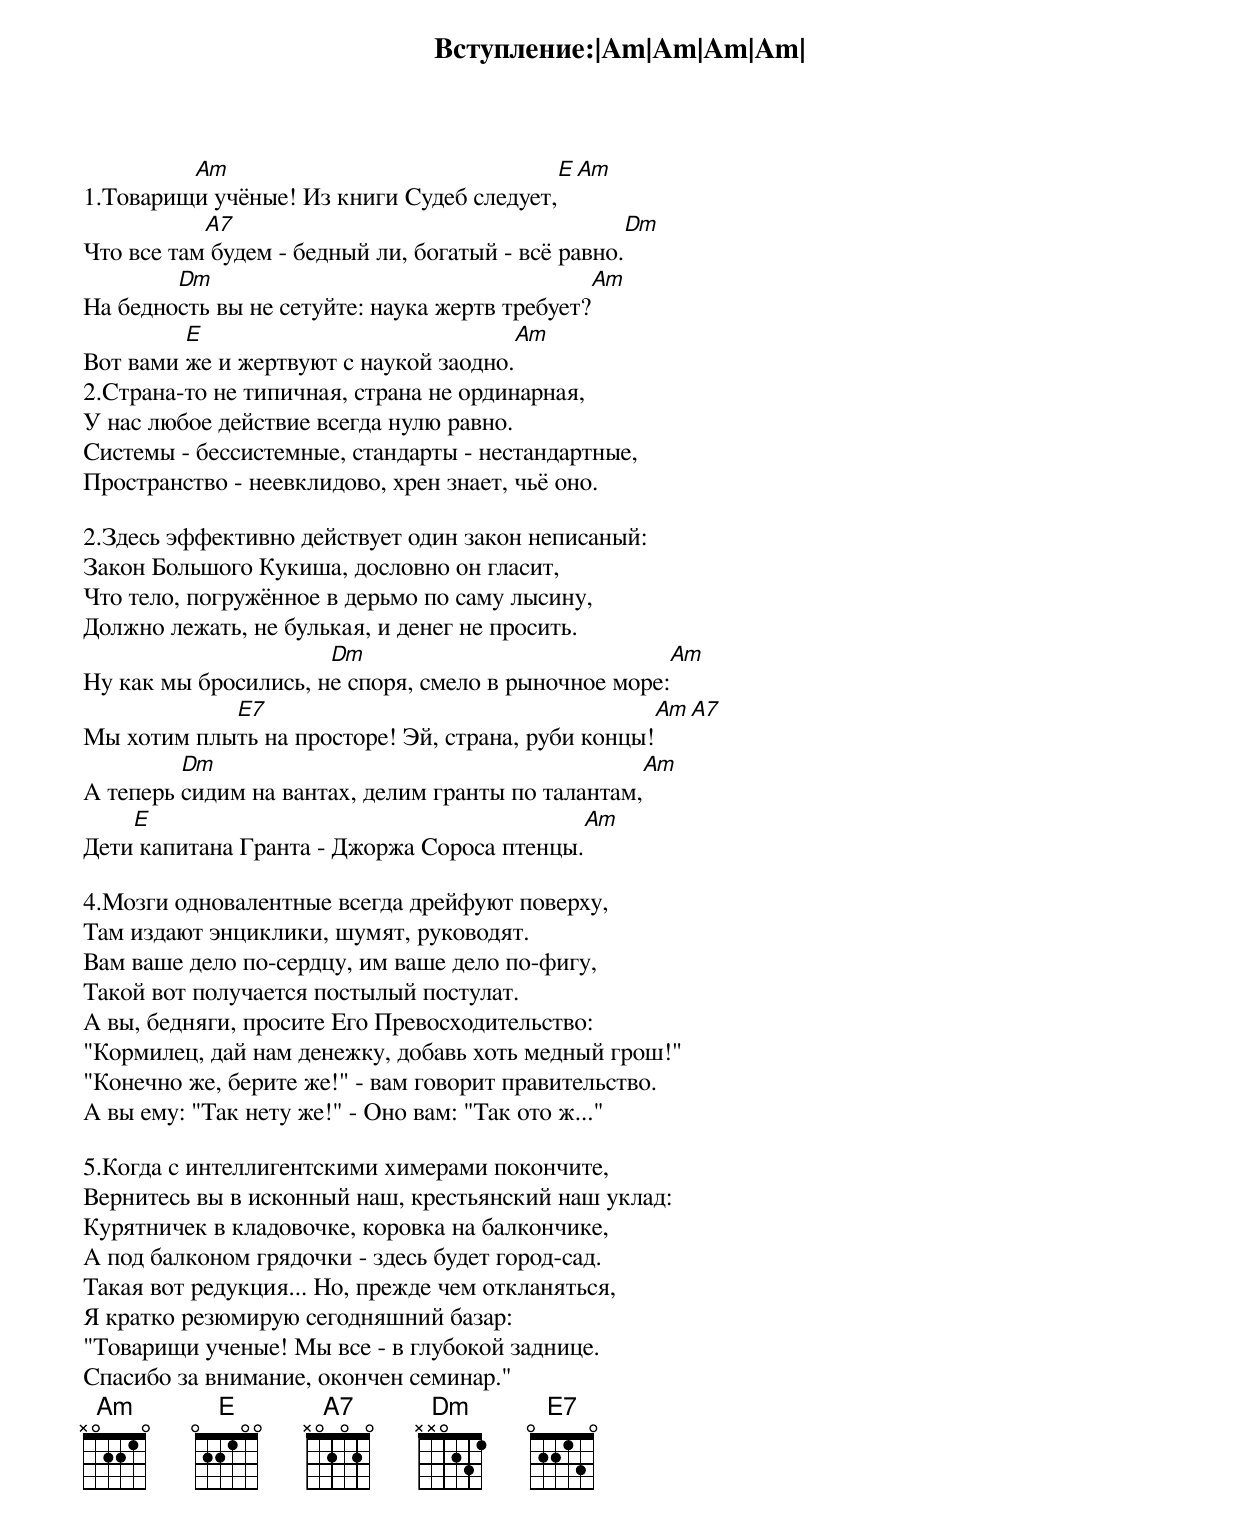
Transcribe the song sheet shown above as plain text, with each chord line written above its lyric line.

Вступление:|Am|Am|Am|Am|

         Am                                E                   Am
1.Товарищи учёные! Из книги Судеб следует,
           A7                                                                    Dm
Что все там будем - бедный ли, богатый - всё равно.
        Dm                                     Am
На бедность вы не сетуйте: наука жертв требует?
         E                                                      Am
Вот вами же и жертвуют с наукой заодно.
2.Страна-то не типичная, страна не ординарная,
У нас любое действие всегда нулю равно.
Системы - бессистемные, стандарты - нестандартные,
Пространство - неевклидово, хрен знает, чьё оно.

2.Здесь эффективно действует один закон неписаный:
Закон Большого Кукиша, дословно он гласит,
Что тело, погружённое в дерьмо по саму лысину,
Должно лежать, не булькая, и денег не просить.
                      Dm                                            Am
Ну как мы бросились, не споря, смело в рыночное море:
            E7                                                 Am                  A7
Мы хотим плыть на просторе! Эй, страна, руби концы!
         Dm                                               Am
А теперь сидим на вантах, делим гранты по талантам,
    E                                                   Am
Дети капитана Гранта - Джоржа Сороса птенцы.

4.Мозги одновалентные всегда дрейфуют поверху,
Там издают энциклики, шумят, руководят.
Вам ваше дело по-сердцу, им ваше дело по-фигу,
Такой вот получается постылый постулат.
А вы, бедняги, просите Его Превосходительство:
"Кормилец, дай нам денежку, добавь хоть медный грош!"
"Конечно же, берите же!" - вам говорит правительство.
А вы ему: "Так нету же!" - Оно вам: "Так ото ж..."

5.Когда с интеллигентскими химерами покончите,
Вернитесь вы в исконный наш, крестьянский наш уклад:
Курятничек в кладовочке, коровка на балкончике,
А под балконом грядочки - здесь будет город-сад.
Такая вот редукция... Но, прежде чем откланяться,
Я кратко резюмирую сегодняшний базар:
"Товарищи ученые! Мы все - в глубокой заднице.
Спасибо за внимание, окончен семинар."
